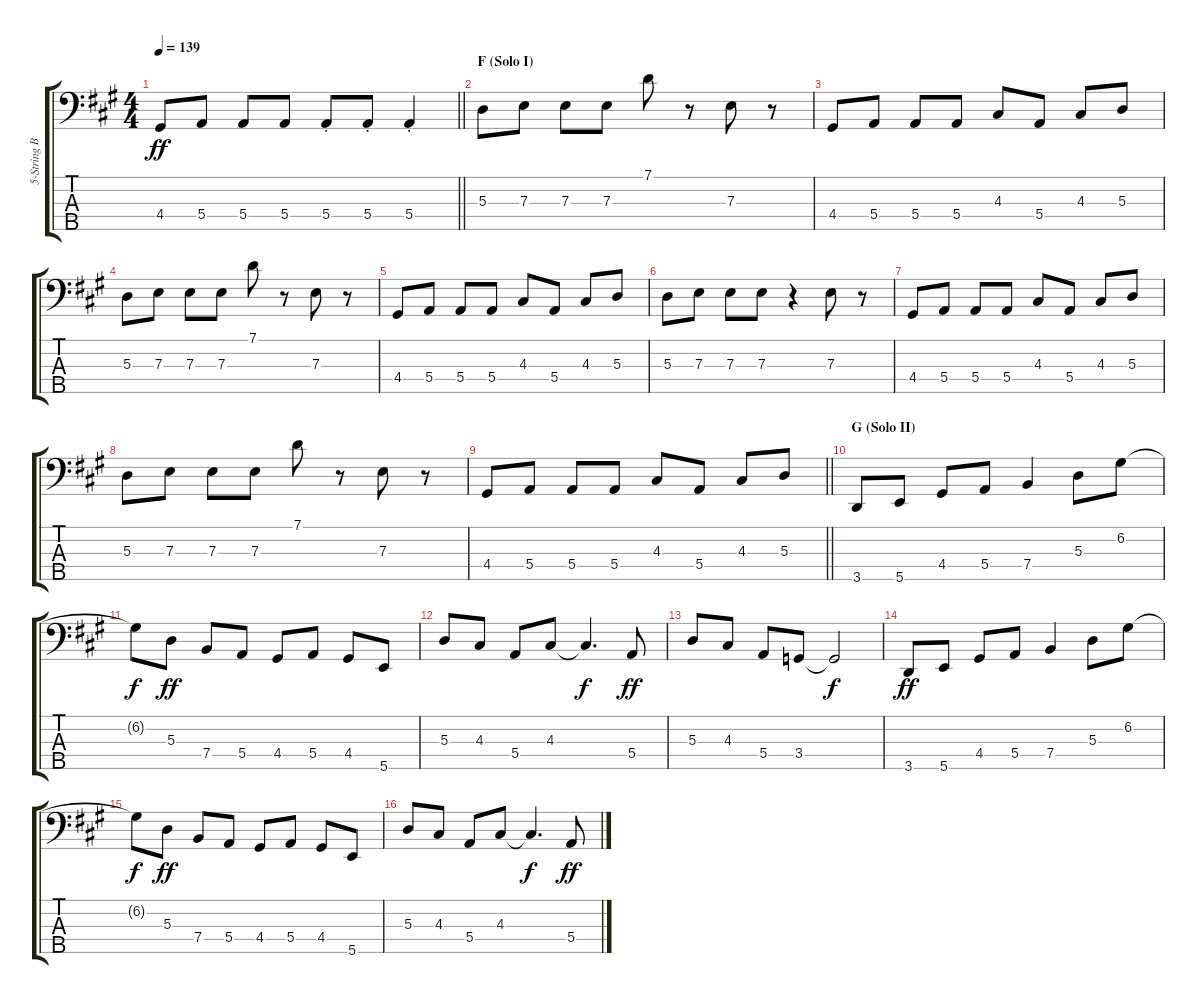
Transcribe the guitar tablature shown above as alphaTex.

\track ("5-String Bass" "5-String B") {instrument electricbassfinger}
\staff {score tabs}
\tuning (G2 D2 A1 E1 B0) {hide}
\ts (4 4)
\tempo 139
\clef f4
\barLineRight lightlight
\ks a
4.4.8{dy ff} 5.4.8 5.4.8 5.4.8 5.4{st}.8 5.4{st}.8 5.4{st}.4 |
\section ("" "F (Solo I)")
5.3.8 7.3.8 7.3.8 7.3.8 7.1.8 r.8 7.3.8 r.8 |
4.4.8 5.4.8 5.4.8 5.4.8 4.3.8 5.4.8 4.3.8 5.3.8 |
5.3.8 7.3.8 7.3.8 7.3.8 7.1.8 r.8 7.3.8 r.8 |
4.4.8 5.4.8 5.4.8 5.4.8 4.3.8 5.4.8 4.3.8 5.3.8 |
5.3.8 7.3.8 7.3.8 7.3.8 r.4 7.3.8 r.8 |
4.4.8 5.4.8 5.4.8 5.4.8 4.3.8 5.4.8 4.3.8 5.3.8 |
5.3.8 7.3.8 7.3.8 7.3.8 7.1.8 r.8 7.3.8 r.8 |
\barLineRight lightlight
4.4.8 5.4.8 5.4.8 5.4.8 4.3.8 5.4.8 4.3.8 5.3.8 |
\section ("" "G (Solo II)")
3.5.8 5.5.8 4.4.8 5.4.8 7.4.4 5.3.8 6.2.8 |
6.2{t}.8{dy f} 5.3.8{dy ff} 7.4.8 5.4.8 4.4.8 5.4.8 4.4.8 5.5.8 |
5.3.8 4.3.8 5.4.8 4.3.8 4.3{t}.4{d dy f} 5.4.8{dy ff} |
5.3.8 4.3.8 5.4.8 3.4.8 3.4{t}.2{dy f} |
3.5.8{dy ff} 5.5.8 4.4.8 5.4.8 7.4.4 5.3.8 6.2.8 |
6.2{t}.8{dy f} 5.3.8{dy ff} 7.4.8 5.4.8 4.4.8 5.4.8 4.4.8 5.5.8 |
5.3.8 4.3.8 5.4.8 4.3.8 4.3{t}.4{d dy f} 5.4.8{dy ff}
